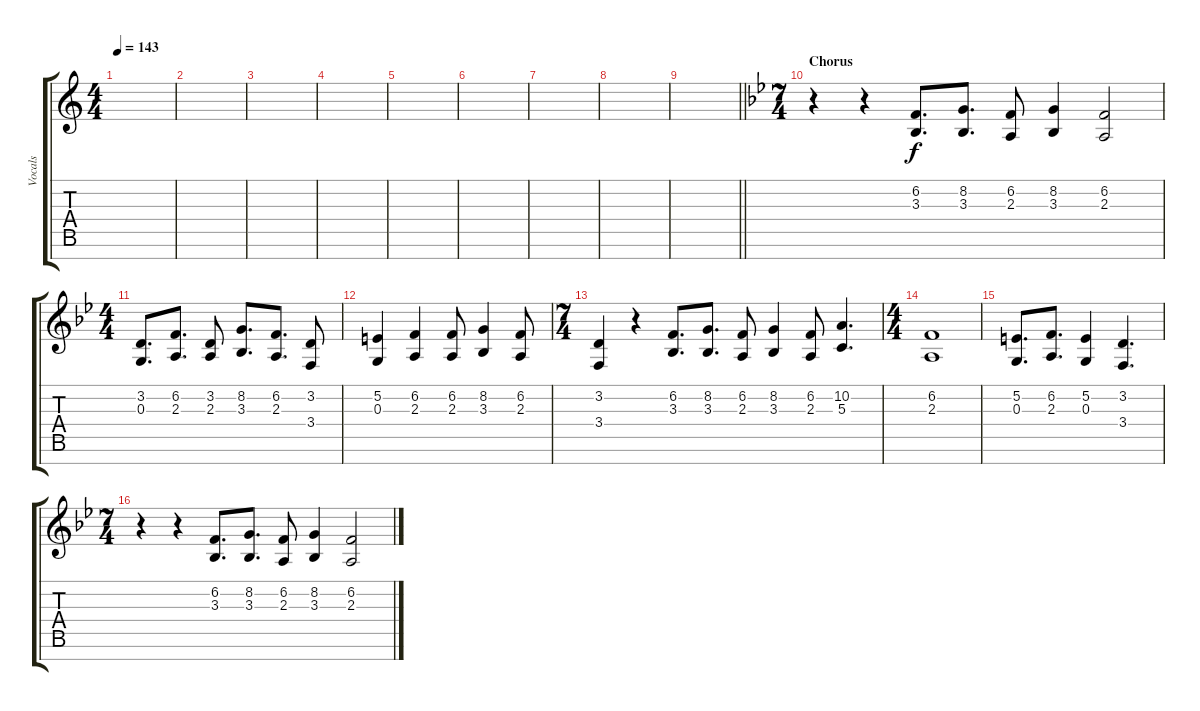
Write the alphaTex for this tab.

\track ("Vocals" "Vocals") {instrument altosax}
\staff {score tabs}
\tuning (E4 B3 G3 D3 A2 E2 B1) {hide}
\ts (4 4)
\tempo 143
\clef g2
\ks c
|
|
|
|
|
|
|
|
\barLineRight lightlight
|
\ts (7 4)
\section ("" "Chorus")
\ks bb
r.4 r.4 (6.2 3.3).8{d} (8.2 3.3).8{d} (6.2 2.3).8 (8.2 3.3).4 (6.2 2.3).2 |
\ts (4 4)
(3.2 0.3).8{d} (6.2 2.3).8{d} (3.2 2.3).8 (8.2 3.3).8{d} (6.2 2.3).8{d} (3.2 3.4).8 |
(5.2 0.3).4 (6.2 2.3).4 (6.2 2.3).8 (8.2 3.3).4 (6.2 2.3).8 |
\ts (7 4)
(3.2 3.4).4 r.4 (6.2 3.3).8{d} (8.2 3.3).8{d} (6.2 2.3).8 (8.2 3.3).4 (6.2 2.3).8 (10.2 5.3).4{d} |
\ts (4 4)
(6.2 2.3).1 |
(5.2 0.3).8{d} (6.2 2.3).8{d} (5.2 0.3).4 (3.2 3.4).4{d} |
\ts (7 4)
r.4 r.4 (6.2 3.3).8{d} (8.2 3.3).8{d} (6.2 2.3).8 (8.2 3.3).4 (6.2 2.3).2
